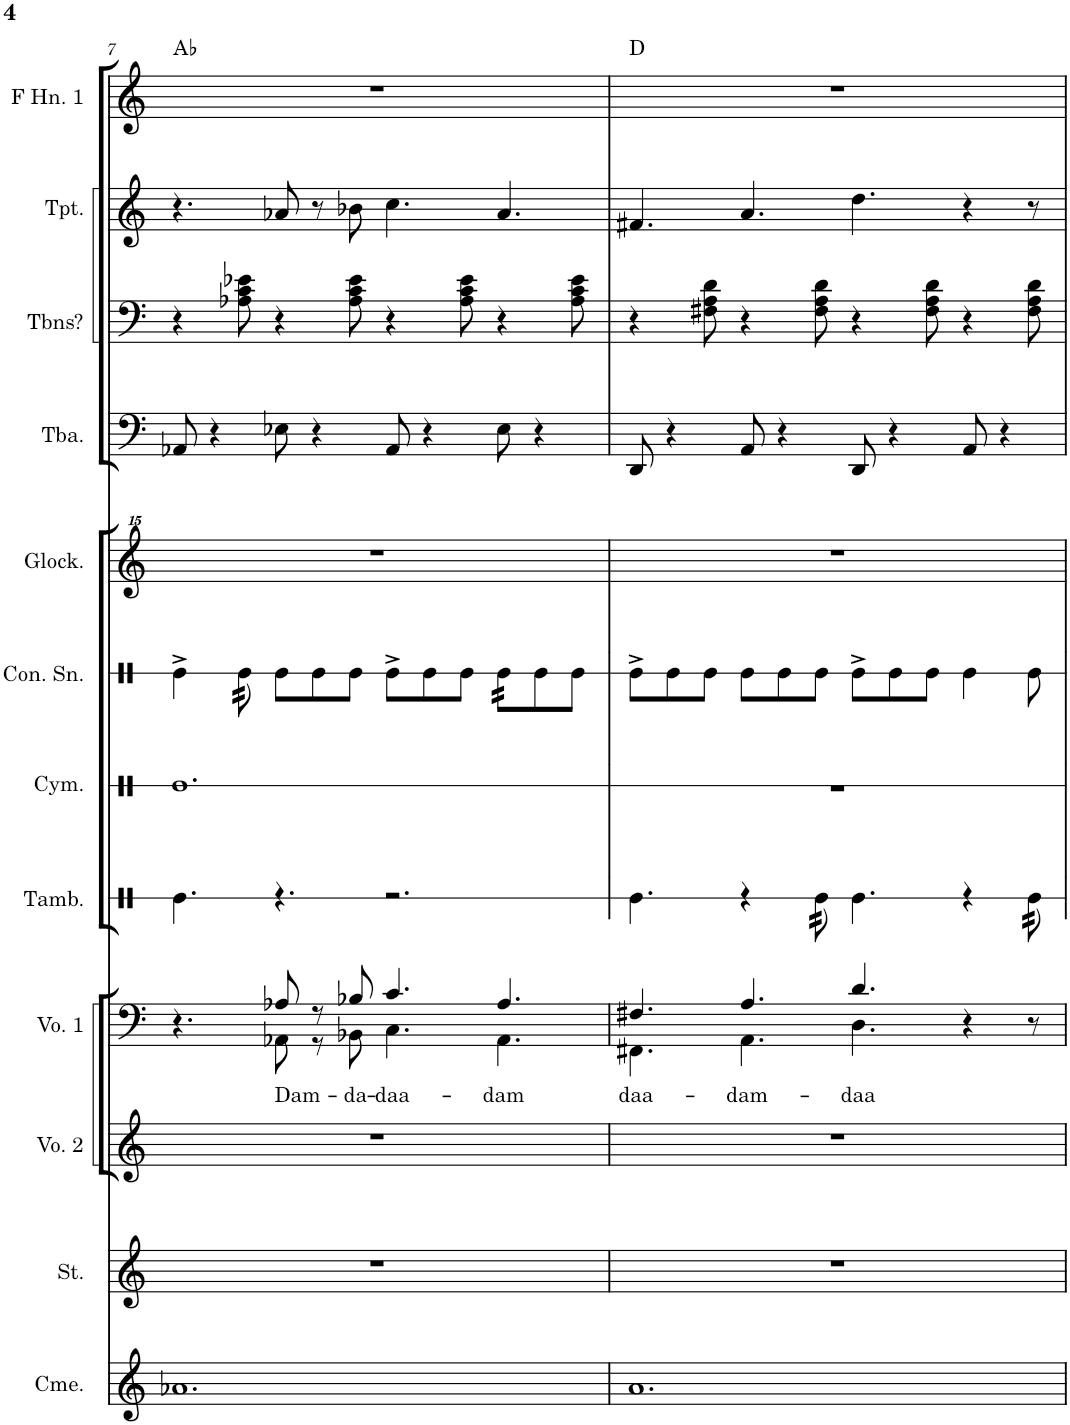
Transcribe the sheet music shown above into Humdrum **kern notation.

**kern	**kern	**kern	**kern	**text	**kern	**kern	**kern	**kern	**kern	**kern
*part10	*part9	*part8	*part7	*part7	*part6	*part5	*part4	*part3	*part2	*part1
*staff10	*staff9	*staff8	*staff7	*staff7	*staff6	*staff5	*staff4	*staff3	*staff2	*staff1
*I"Chimes	*I"Strings	*I"Voice 2	*I"Voice 1	*	*I"Concert Snare Drum	*I"Glockenspiel	*I"Tuba	*I"Trombones?	*I"Trumpet	*I"Horn in F 1
*I'Cme.	*I'St.	*I'Vo. 2	*I'Vo. 1	*	*I'Con. Sn.	*I'Glock.	*I'Tba.	*I'Tbns?	*I'Tpt.	*
!!LO:PB:g=z
*clefG2	*clefG2	*clefG2	*clefF4	*	*clefX	*clefG^^2	*clefF4	*clefF4	*clefG2	*clefG2
*	*	*	*	*	*	*	*	*	*ITrd1c2	*ITrd4c7
*k[]	*k[]	*k[]	*k[]	*	*k[]	*k[]	*k[]	*k[]	*k[]	*k[]
*M12/8	*M12/8	*M12/8	*M12/8	*	*M12/8	*M12/8	*M12/8	*M12/8	*M12/8	*M12/8
=7	=7	=7	=7	=7	=7	=7	=7	=7	=7	=7
*	*	*	*^	*	*	*	*	*	*	*
!	!	!	!	!	!	!	!	!	!	!	!LO:TX:a:t=A♭
1.a-X	1.r	1.r	4.r	4.ryy	.	4Re^\	1.r	8AA-X/	4r	4.r	1.r
.	.	.	.	.	.	.	.	4r	.	.	.
*	*	*	*	*	*	*tremolo	*	*	*	*	*
.	.	.	.	.	.	32Re\	.	.	8A-X\ 8c\ 8e-X\	.	.
.	.	.	.	.	.	32Re\	.	.	.	.	.
.	.	.	.	.	.	32Re\	.	.	.	.	.
.	.	.	.	.	.	32Re\	.	.	.	.	.
*	*	*	*	*	*	*Xtremolo	*	*	*	*	*
!	!	!	!	!	!LO:LY:b	!	!	!	!	!	!
.	.	.	8A-X/	8AA-X\	Dam-	8Re\L	.	8E-X\	4r	8a-X/	.
.	.	.	8r	8r	.	8Re\	.	4r	.	8r	.
!	!	!	!	!	!LO:LY:b	!	!	!	!	!	!
.	.	.	8B-X/	8BB-X\	-da-	8Re\J	.	.	8A-\ 8c\ 8e-\	8b-X\	.
!	!	!	!	!	!LO:LY:b	!	!	!	!	!	!
.	.	.	4.c/	4.C\	-daa-	8Re^\L	.	8AA-/	4r	4.cc\	.
.	.	.	.	.	.	8Re\	.	4r	.	.	.
.	.	.	.	.	.	8Re\J	.	.	8A-\ 8c\ 8e-\	.	.
!	!	!	!	!	!LO:LY:b	!	!	!	!	!	!
*	*	*	*	*	*	*tremolo	*	*	*	*	*
.	.	.	4.A-/	4.AA-\	-dam	32Re\LLL	.	8E-\	4r	4.a-/	.
.	.	.	.	.	.	32Re\	.	.	.	.	.
.	.	.	.	.	.	32Re\	.	.	.	.	.
.	.	.	.	.	.	32Re\	.	.	.	.	.
*	*	*	*	*	*	*Xtremolo	*	*	*	*	*
.	.	.	.	.	.	8Re\	.	4r	.	.	.
.	.	.	.	.	.	8Re\J	.	.	8A-\ 8c\ 8e-\	.	.
=8	=8	=8	=8	=8	=8	=8	=8	=8	=8	=8	=8
!	!	!	!	!	!	!	!	!	!	!	!LO:TX:a:t=D
!	!	!	!	!	!LO:LY:b	!	!	!	!	!	!
1.a	1.r	1.r	4.F#X/	4.FF#X\	daa-	8Re^\L	1.r	8DD/	4r	4.f#X/	1.r
.	.	.	.	.	.	8Re\	.	4r	.	.	.
.	.	.	.	.	.	8Re\J	.	.	8F#X\ 8A\ 8d\	.	.
!	!	!	!	!	!LO:LY:b	!	!	!	!	!	!
.	.	.	4.A/	4.AA\	-dam-	8Re\L	.	8AA/	4r	4.a/	.
.	.	.	.	.	.	8Re\	.	4r	.	.	.
.	.	.	.	.	.	8Re\J	.	.	8F#\ 8A\ 8d\	.	.
!	!	!	!	!	!LO:LY:b	!	!	!	!	!	!
.	.	.	4.d/	4.D\	-daa	8Re^\L	.	8DD/	4r	4.dd\	.
.	.	.	.	.	.	8Re\	.	4r	.	.	.
.	.	.	.	.	.	8Re\J	.	.	8F#\ 8A\ 8d\	.	.
.	.	.	4r	4.ryy	.	4Re\	.	8AA/	4r	4r	.
.	.	.	.	.	.	.	.	4r	.	.	.
.	.	.	8r	.	.	8Re\	.	.	8F#\ 8A\ 8d\	8r	.
*	*	*	*v	*v	*	*	*	*	*	*	*
=	=	=	=	=	=	=	=	=	=	=
*-	*-	*-	*-	*-	*-	*-	*-	*-	*-	*-
